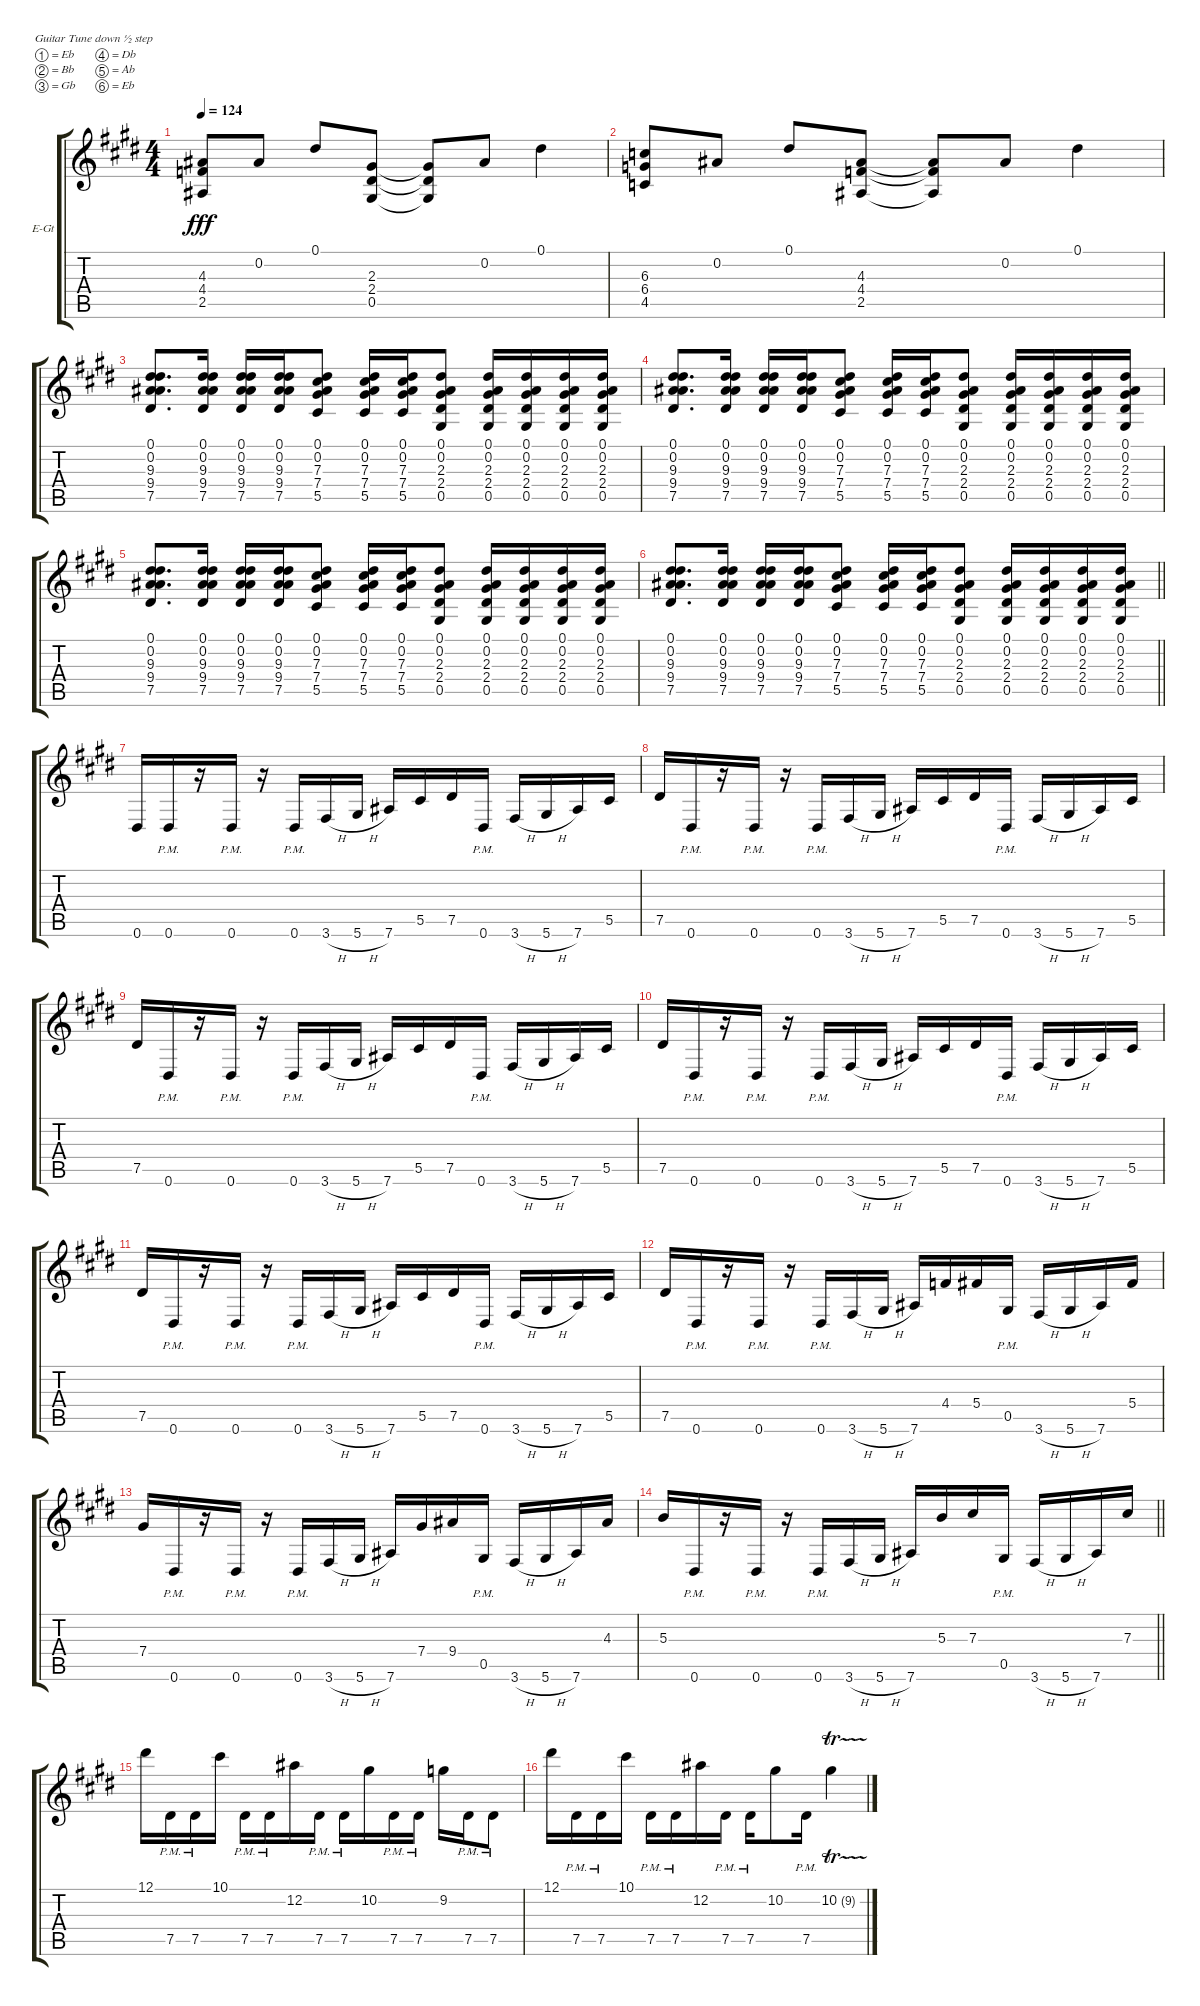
\bracketExtendMode groupsimilarinstruments
\firstSystemTrackNameOrientation horizontal
\otherSystemsTrackNameOrientation horizontal
\track ("Untitled" "E-Gt") {instrument overdrivenguitar}
\staff {score tabs}
\tuning (Eb4 Bb3 Gb3 Db3 Ab2 Eb2)
\ts (4 4)
\tempo 124
\clef g2
\ks c#minor
(4.3 4.4 2.5).8{dy fff} 0.2.8 0.1.8 (2.3 2.4 0.5).8 (2.3{t} 2.4{t} 0.5{t}).8 0.2.8 0.1.4 |
(6.3 6.4 4.5).8 0.2.8 0.1.8 (4.3 4.4 2.5).8 (4.3{t} 4.4{t} 2.5{t}).8 0.2.8 0.1.4 |
(0.1 0.2 9.3 9.4 7.5).8{d} (0.1 0.2 9.3 9.4 7.5).16 (0.1 0.2 9.3 9.4 7.5).16 (0.1 0.2 9.3 9.4 7.5).16 (0.1 0.2 7.3 7.4 5.5).8 (0.1 0.2 7.3 7.4 5.5).16 (0.1 0.2 7.3 7.4 5.5).16 (0.1 0.2 2.3 2.4 0.5).8 (0.1 0.2 2.3 2.4 0.5).16 (0.1 0.2 2.3 2.4 0.5).16 (0.1 0.2 2.3 2.4 0.5).16 (0.1 0.2 2.3 2.4 0.5).16 |
(0.1 0.2 9.3 9.4 7.5).8{d} (0.1 0.2 9.3 9.4 7.5).16 (0.1 0.2 9.3 9.4 7.5).16 (0.1 0.2 9.3 9.4 7.5).16 (0.1 0.2 7.3 7.4 5.5).8 (0.1 0.2 7.3 7.4 5.5).16 (0.1 0.2 7.3 7.4 5.5).16 (0.1 0.2 2.3 2.4 0.5).8 (0.1 0.2 2.3 2.4 0.5).16 (0.1 0.2 2.3 2.4 0.5).16 (0.1 0.2 2.3 2.4 0.5).16 (0.1 0.2 2.3 2.4 0.5).16 |
(0.1 0.2 9.3 9.4 7.5).8{d} (0.1 0.2 9.3 9.4 7.5).16 (0.1 0.2 9.3 9.4 7.5).16 (0.1 0.2 9.3 9.4 7.5).16 (0.1 0.2 7.3 7.4 5.5).8 (0.1 0.2 7.3 7.4 5.5).16 (0.1 0.2 7.3 7.4 5.5).16 (0.1 0.2 2.3 2.4 0.5).8 (0.1 0.2 2.3 2.4 0.5).16 (0.1 0.2 2.3 2.4 0.5).16 (0.1 0.2 2.3 2.4 0.5).16 (0.1 0.2 2.3 2.4 0.5).16 |
\barLineRight lightlight
(0.1 0.2 9.3 9.4 7.5).8{d} (0.1 0.2 9.3 9.4 7.5).16 (0.1 0.2 9.3 9.4 7.5).16 (0.1 0.2 9.3 9.4 7.5).16 (0.1 0.2 7.3 7.4 5.5).8 (0.1 0.2 7.3 7.4 5.5).16 (0.1 0.2 7.3 7.4 5.5).16 (0.1 0.2 2.3 2.4 0.5).8 (0.1 0.2 2.3 2.4 0.5).16 (0.1 0.2 2.3 2.4 0.5).16 (0.1 0.2 2.3 2.4 0.5).16 (0.1 0.2 2.3 2.4 0.5).16 |
\section ("" " ")
0.6.16 0.6{pm}.16 r.16 0.6{pm}.16 r.16 0.6{pm}.16 3.6{h}.16 5.6{h}.16 7.6.16 5.5.16 7.5.16 0.6{pm}.16 3.6{h}.16 5.6{h}.16 7.6.16 5.5.16 |
7.5.16 0.6{pm}.16 r.16 0.6{pm}.16 r.16 0.6{pm}.16 3.6{h}.16 5.6{h}.16 7.6.16 5.5.16 7.5.16 0.6{pm}.16 3.6{h}.16 5.6{h}.16 7.6.16 5.5.16 |
7.5.16 0.6{pm}.16 r.16 0.6{pm}.16 r.16 0.6{pm}.16 3.6{h}.16 5.6{h}.16 7.6.16 5.5.16 7.5.16 0.6{pm}.16 3.6{h}.16 5.6{h}.16 7.6.16 5.5.16 |
7.5.16 0.6{pm}.16 r.16 0.6{pm}.16 r.16 0.6{pm}.16 3.6{h}.16 5.6{h}.16 7.6.16 5.5.16 7.5.16 0.6{pm}.16 3.6{h}.16 5.6{h}.16 7.6.16 5.5.16 |
7.5.16 0.6{pm}.16 r.16 0.6{pm}.16 r.16 0.6{pm}.16 3.6{h}.16 5.6{h}.16 7.6.16 5.5.16 7.5.16 0.6{pm}.16 3.6{h}.16 5.6{h}.16 7.6.16 5.5.16 |
7.5.16 0.6{pm}.16 r.16 0.6{pm}.16 r.16 0.6{pm}.16 3.6{h}.16 5.6{h}.16 7.6.16 4.4.16 5.4.16 0.5{pm}.16 3.6{h}.16 5.6{h}.16 7.6.16 5.4.16 |
7.4.16 0.6{pm}.16 r.16 0.6{pm}.16 r.16 0.6{pm}.16 3.6{h}.16 5.6{h}.16 7.6.16 7.4.16 9.4.16 0.5{pm}.16 3.6{h}.16 5.6{h}.16 7.6.16 4.3.16 |
\barLineRight lightlight
5.3.16 0.6{pm}.16 r.16 0.6{pm}.16 r.16 0.6{pm}.16 3.6{h}.16 5.6{h}.16 7.6.16 5.3.16 7.3.16 0.5{pm}.16 3.6{h}.16 5.6{h}.16 7.6.16 7.3.16 |
12.1.16 7.5{pm}.16 7.5{pm}.16 10.1.16 7.5{pm}.16 7.5{pm}.16 12.2.16 7.5{pm}.16 7.5{pm}.16 10.2.16 7.5{pm}.16 7.5{pm}.16 9.2.16 7.5{pm}.16 7.5{pm}.8 |
12.1.16 7.5{pm}.16 7.5{pm}.16 10.1.16 7.5{pm}.16 7.5{pm}.16 12.2.16 7.5{pm}.16 7.5{pm}.16 10.2.8 7.5{pm}.16 10.2{tr (9 16)}.4
